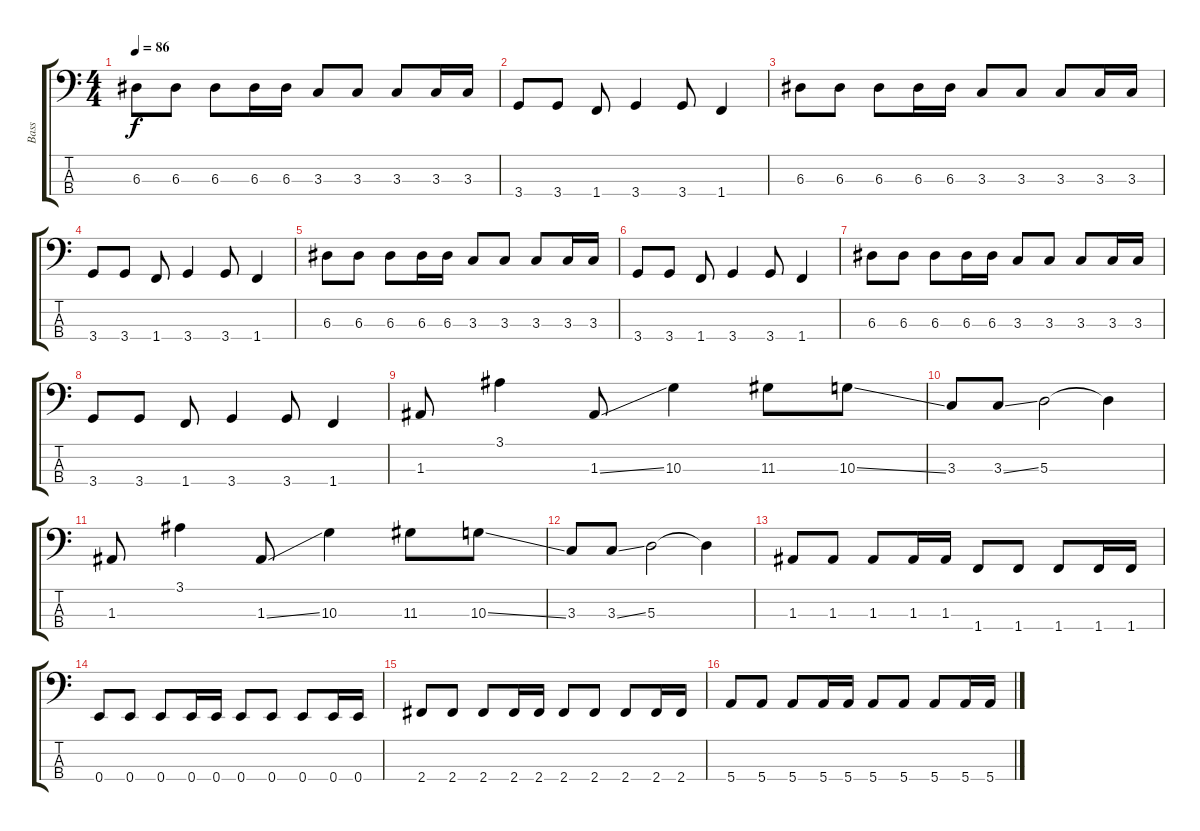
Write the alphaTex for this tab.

\track ("Bass" "Bass") {instrument electricbasspick}
\staff {score tabs}
\tuning (G2 D2 A1 E1) {hide}
\ts (4 4)
\tempo 86
\clef f4
\ks c
6.3.8{dy f instrument electricbasspick} 6.3.8 6.3.8 6.3.16 6.3.16 3.3.8 3.3.8 3.3.8 3.3.16 3.3.16 |
3.4.8 3.4.8 1.4.8 3.4.4 3.4.8 1.4.4 |
6.3.8 6.3.8 6.3.8 6.3.16 6.3.16 3.3.8 3.3.8 3.3.8 3.3.16 3.3.16 |
3.4.8 3.4.8 1.4.8 3.4.4 3.4.8 1.4.4 |
6.3.8 6.3.8 6.3.8 6.3.16 6.3.16 3.3.8 3.3.8 3.3.8 3.3.16 3.3.16 |
3.4.8 3.4.8 1.4.8 3.4.4 3.4.8 1.4.4 |
6.3.8 6.3.8 6.3.8 6.3.16 6.3.16 3.3.8 3.3.8 3.3.8 3.3.16 3.3.16 |
3.4.8 3.4.8 1.4.8 3.4.4 3.4.8 1.4.4 |
1.3.8 3.1.4 1.3{ss}.8 10.3.4 11.3.8 10.3{ss}.8 |
3.3.8 3.3{ss}.8 5.3.2 5.3{t}.4 |
1.3.8 3.1.4 1.3{ss}.8 10.3.4 11.3.8 10.3{ss}.8 |
3.3.8 3.3{ss}.8 5.3.2 5.3{t}.4 |
1.3.8 1.3.8 1.3.8 1.3.16 1.3.16 1.4.8 1.4.8 1.4.8 1.4.16 1.4.16 |
0.4.8 0.4.8 0.4.8 0.4.16 0.4.16 0.4.8 0.4.8 0.4.8 0.4.16 0.4.16 |
2.4.8 2.4.8 2.4.8 2.4.16 2.4.16 2.4.8 2.4.8 2.4.8 2.4.16 2.4.16 |
5.4.8 5.4.8 5.4.8 5.4.16 5.4.16 5.4.8 5.4.8 5.4.8 5.4.16 5.4.16
